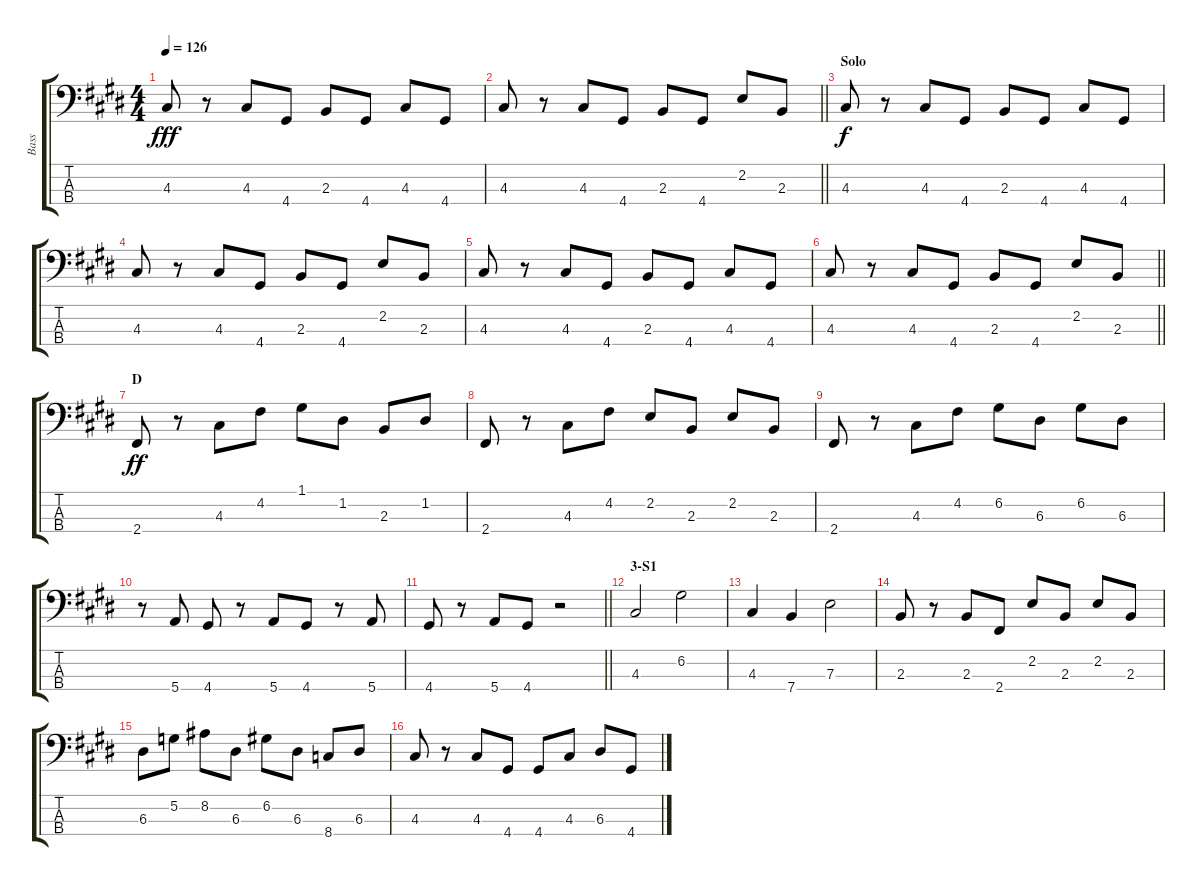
\track ("Bass" "Bass") {instrument electricbassfinger}
\staff {score tabs}
\tuning (G2 D2 A1 E1) {hide}
\ts (4 4)
\tempo 126
\clef f4
\ks e
4.3.8{dy fff} r.8 4.3.8 4.4.8 2.3.8 4.4.8 4.3.8 4.4.8 |
\barLineRight lightlight
4.3.8 r.8 4.3.8 4.4.8 2.3.8 4.4.8 2.2.8 2.3.8 |
\section ("" "Solo")
4.3.8{dy f} r.8 4.3.8 4.4.8 2.3.8 4.4.8 4.3.8 4.4.8 |
4.3.8 r.8 4.3.8 4.4.8 2.3.8 4.4.8 2.2.8 2.3.8 |
4.3.8 r.8 4.3.8 4.4.8 2.3.8 4.4.8 4.3.8 4.4.8 |
\barLineRight lightlight
4.3.8 r.8 4.3.8 4.4.8 2.3.8 4.4.8 2.2.8 2.3.8 |
\section ("" "D")
2.4.8{dy ff} r.8 4.3.8 4.2.8 1.1.8 1.2.8 2.3.8 1.2.8 |
2.4.8 r.8 4.3.8 4.2.8 2.2.8 2.3.8 2.2.8 2.3.8 |
2.4.8 r.8 4.3.8 4.2.8 6.2.8 6.3.8 6.2.8 6.3.8 |
r.8 5.4.8 4.4.8 r.8 5.4.8 4.4.8 r.8 5.4.8 |
\barLineRight lightlight
4.4.8 r.8 5.4.8 4.4.8 r.2 |
\section ("" "3-S1")
4.3.2 6.2.2 |
4.3.4 7.4.4 7.3.2 |
2.3.8 r.8 2.3.8 2.4.8 2.2.8 2.3.8 2.2.8 2.3.8 |
6.3.8 5.2.8 8.2.8 6.3.8 6.2.8 6.3.8 8.4.8 6.3.8 |
4.3.8 r.8 4.3.8 4.4.8 4.4.8 4.3.8 6.3.8 4.4.8
